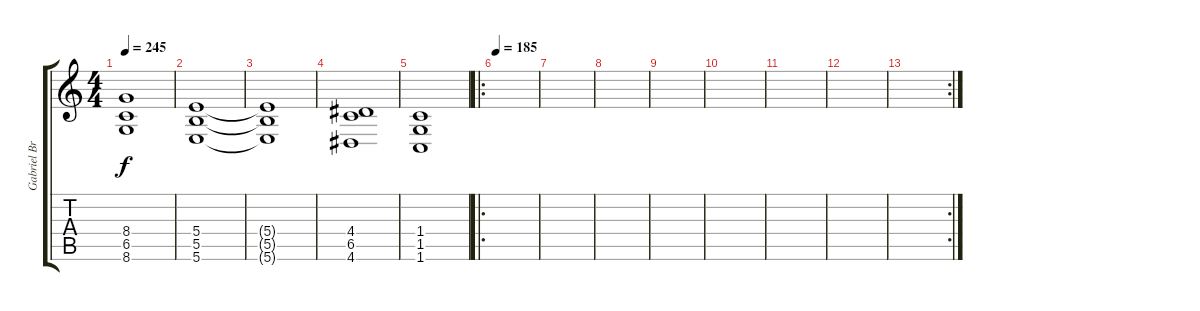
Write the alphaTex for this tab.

\track ("Gabriel Brault-Pilon" "Gabriel Br") {instrument overdrivenguitar}
\staff {score tabs}
\tuning (Db4 Ab3 E3 B2 Gb2 B1) {hide}
\ts (4 4)
\tempo 245
\clef g2
\ks c
(8.4 6.5 8.6).1{dy f} |
(5.4 5.5 5.6).1 |
(5.4{t} 5.5{t} 5.6{t}).1 |
(4.4 6.5 4.6).1 |
(1.4 1.5 1.6).1 |
\ro
\tempo 185
|
|
|
|
|
|
|
\rc 2
